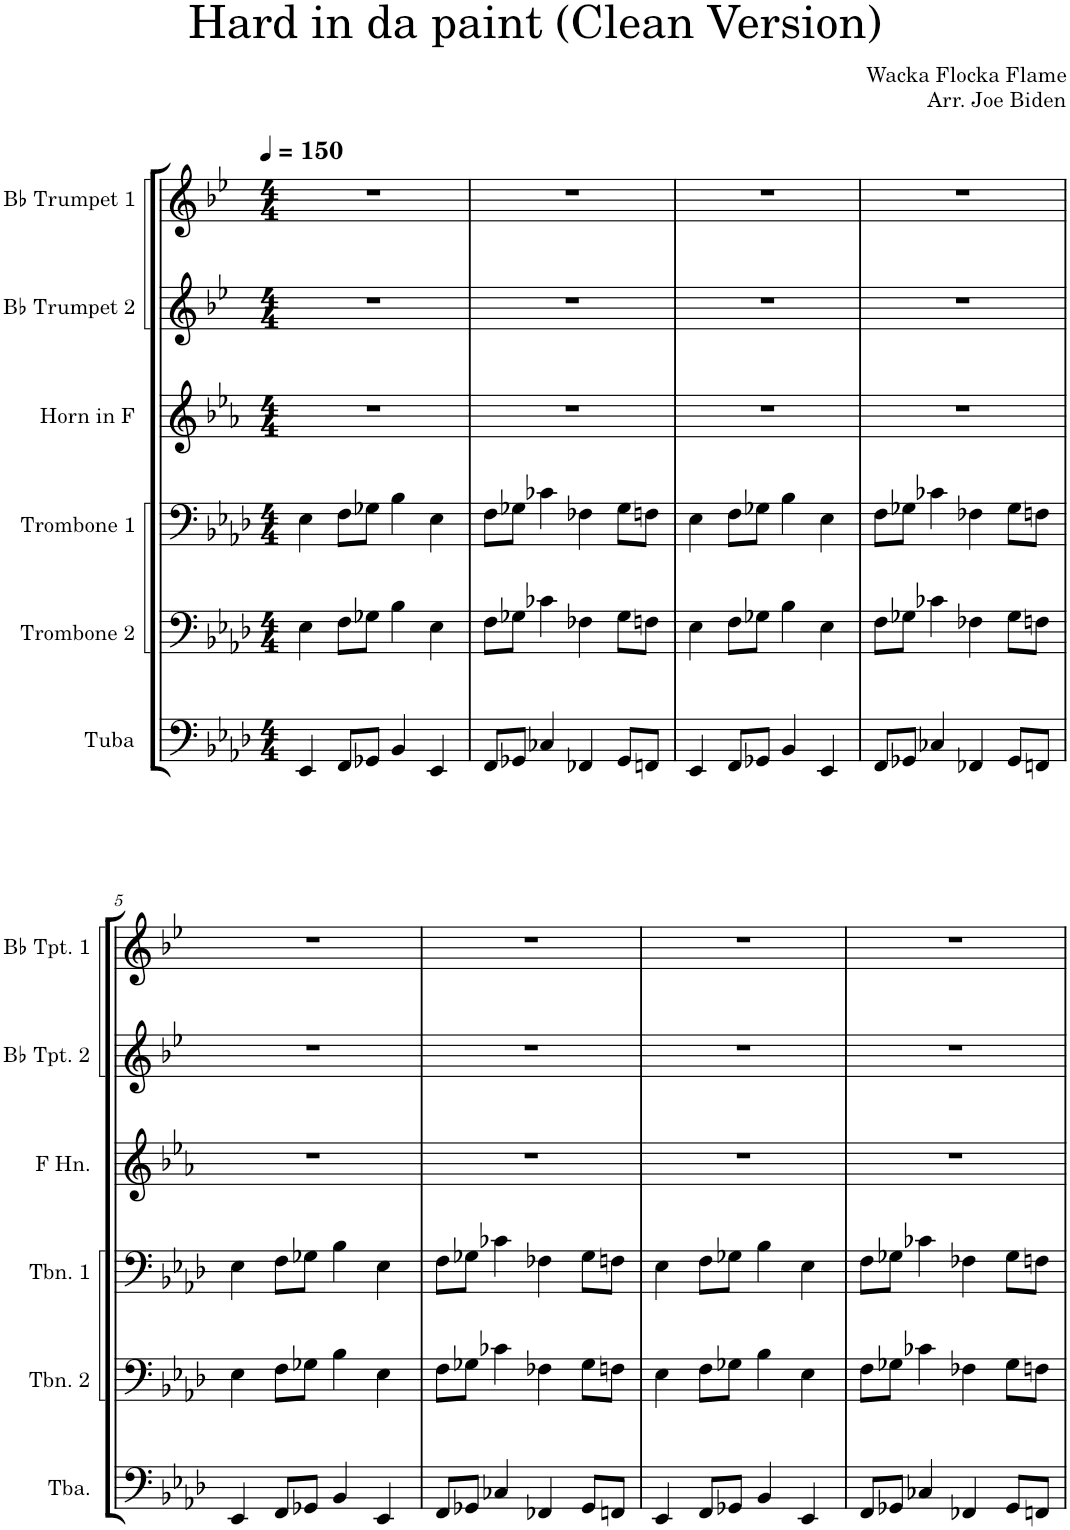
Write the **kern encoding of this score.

**kern	**kern	**kern	**kern	**kern	**kern
*part6	*part5	*part4	*part3	*part2	*part1
*staff6	*staff5	*staff4	*staff3	*staff2	*staff1
*I"Tuba	*I"Trombone 2	*I"Trombone 1	*I"Horn in F	*I"Bb Trumpet 2	*I"Bb Trumpet 1
*I'Tba.	*I'Tbn. 2	*I'Tbn. 1	*	*I'Bb Tpt. 2	*I'Bb Tpt. 1
*clefF4	*clefF4	*clefF4	*clefG2	*clefG2	*clefG2
*	*	*	*Trd4c7	*Trd1c2	*Trd1c2
*k[b-e-a-d-]	*k[b-e-a-d-]	*k[b-e-a-d-]	*k[b-e-a-]	*k[b-e-]	*k[b-e-]
*M4/4	*M4/4	*M4/4	*M4/4	*M4/4	*M4/4
*MM150	*MM150	*MM150	*MM150	*MM150	*MM150
=1	=1	=1	=1	=1	=1
4EE-/	4E-\	4E-\	1r	1r	1r
8FF/L	8F\L	8F\L	.	.	.
8GG-X/J	8G-X\J	8G-X\J	.	.	.
4BB-/	4B-\	4B-\	.	.	.
4EE-/	4E-\	4E-\	.	.	.
=2	=2	=2	=2	=2	=2
8FF/L	8F\L	8F\L	1r	1r	1r
8GG-X/J	8G-X\J	8G-X\J	.	.	.
4C-X/	4c-X\	4c-X\	.	.	.
4FF-X/	4F-X\	4F-X\	.	.	.
8GG-/L	8G-\L	8G-\L	.	.	.
8FFn/J	8Fn\J	8Fn\J	.	.	.
=3	=3	=3	=3	=3	=3
4EE-/	4E-\	4E-\	1r	1r	1r
8FF/L	8F\L	8F\L	.	.	.
8GG-X/J	8G-X\J	8G-X\J	.	.	.
4BB-/	4B-\	4B-\	.	.	.
4EE-/	4E-\	4E-\	.	.	.
=4	=4	=4	=4	=4	=4
8FF/L	8F\L	8F\L	1r	1r	1r
8GG-X/J	8G-X\J	8G-X\J	.	.	.
4C-X/	4c-X\	4c-X\	.	.	.
4FF-X/	4F-X\	4F-X\	.	.	.
8GG-/L	8G-\L	8G-\L	.	.	.
8FFn/J	8Fn\J	8Fn\J	.	.	.
!!LO:LB:g=z
=5	=5	=5	=5	=5	=5
4EE-/	4E-\	4E-\	1r	1r	1r
8FF/L	8F\L	8F\L	.	.	.
8GG-X/J	8G-X\J	8G-X\J	.	.	.
4BB-/	4B-\	4B-\	.	.	.
4EE-/	4E-\	4E-\	.	.	.
=6	=6	=6	=6	=6	=6
8FF/L	8F\L	8F\L	1r	1r	1r
8GG-X/J	8G-X\J	8G-X\J	.	.	.
4C-X/	4c-X\	4c-X\	.	.	.
4FF-X/	4F-X\	4F-X\	.	.	.
8GG-/L	8G-\L	8G-\L	.	.	.
8FFn/J	8Fn\J	8Fn\J	.	.	.
=7	=7	=7	=7	=7	=7
4EE-/	4E-\	4E-\	1r	1r	1r
8FF/L	8F\L	8F\L	.	.	.
8GG-X/J	8G-X\J	8G-X\J	.	.	.
4BB-/	4B-\	4B-\	.	.	.
4EE-/	4E-\	4E-\	.	.	.
=8	=8	=8	=8	=8	=8
8FF/L	8F\L	8F\L	1r	1r	1r
8GG-X/J	8G-X\J	8G-X\J	.	.	.
4C-X/	4c-X\	4c-X\	.	.	.
4FF-X/	4F-X\	4F-X\	.	.	.
8GG-/L	8G-\L	8G-\L	.	.	.
8FFn/J	8Fn\J	8Fn\J	.	.	.
=	=	=	=	=	=
*-	*-	*-	*-	*-	*-
